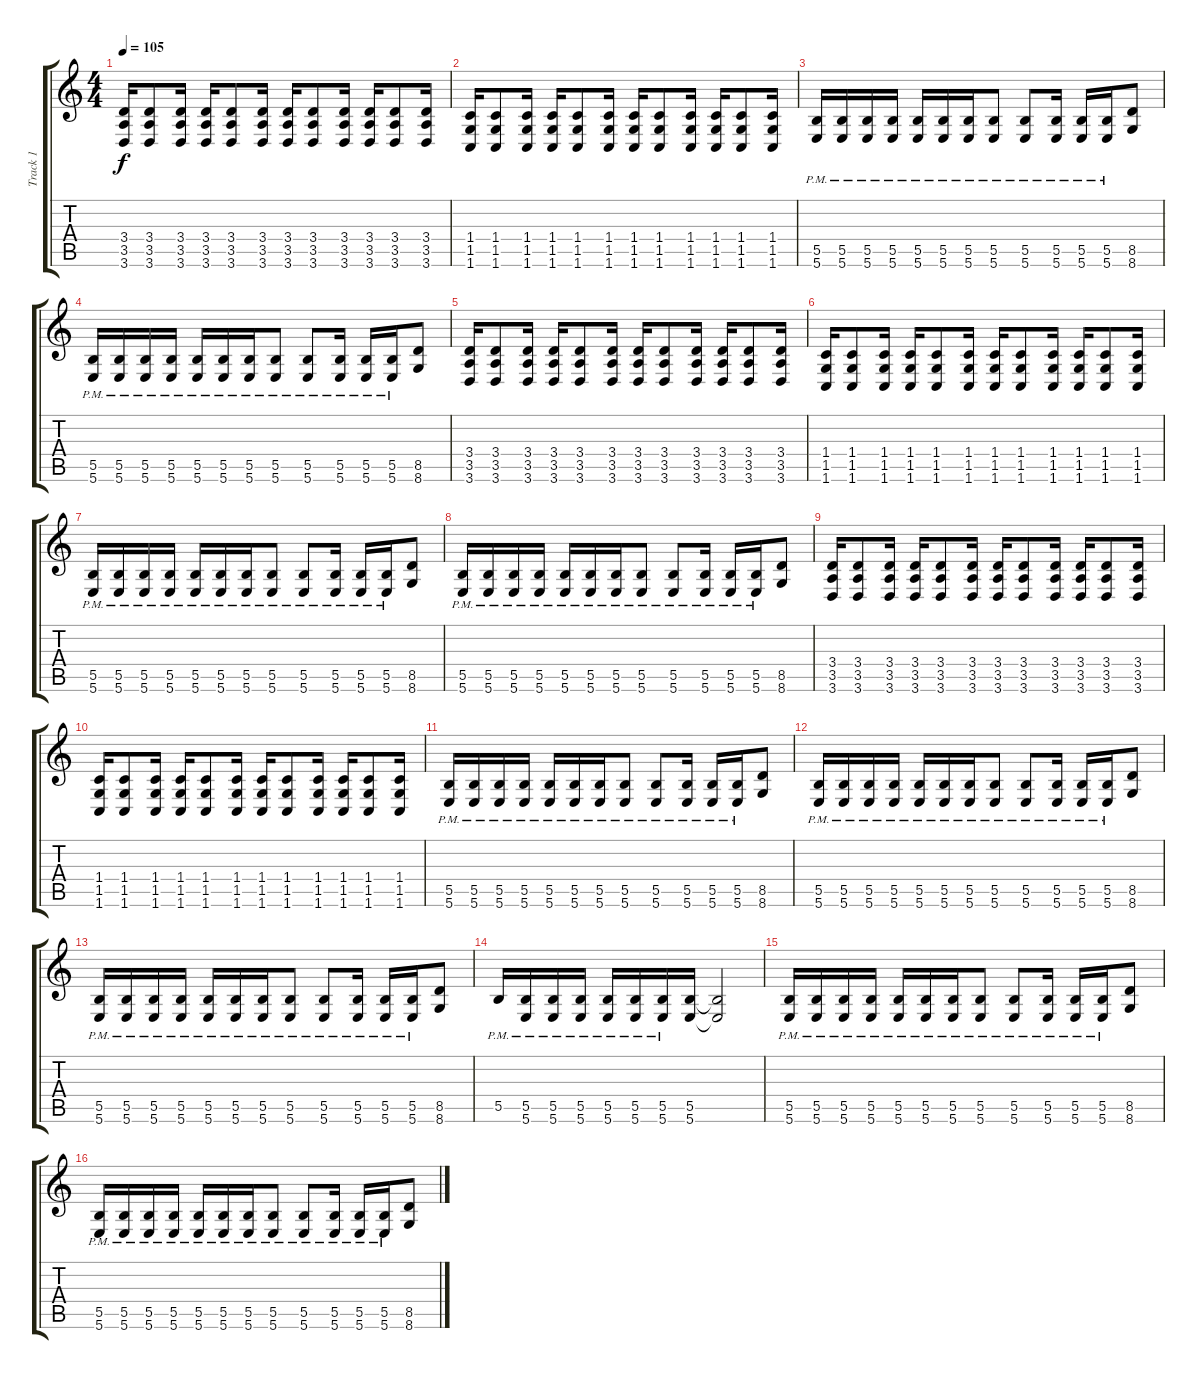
\track ("Track 1" "Track 1") {instrument distortionguitar}
\staff {score tabs}
\tuning (Db4 Ab3 E3 B2 Gb2 B1) {hide}
\ts (4 4)
\tempo 105
\clef g2
\ks c
(3.4 3.5 3.6).16{dy f} (3.4 3.5 3.6).8 (3.4 3.5 3.6).16 (3.4 3.5 3.6).16 (3.4 3.5 3.6).8 (3.4 3.5 3.6).16 (3.4 3.5 3.6).16 (3.4 3.5 3.6).8 (3.4 3.5 3.6).16 (3.4 3.5 3.6).16 (3.4 3.5 3.6).8 (3.4 3.5 3.6).16 |
(1.4 1.5 1.6).16 (1.4 1.5 1.6).8 (1.4 1.5 1.6).16 (1.4 1.5 1.6).16 (1.4 1.5 1.6).8 (1.4 1.5 1.6).16 (1.4 1.5 1.6).16 (1.4 1.5 1.6).8 (1.4 1.5 1.6).16 (1.4 1.5 1.6).16 (1.4 1.5 1.6).8 (1.4 1.5 1.6).16 |
(5.5{pm} 5.6{pm}).16 (5.5{pm} 5.6{pm}).16 (5.5{pm} 5.6{pm}).16 (5.5{pm} 5.6{pm}).16 (5.5{pm} 5.6{pm}).16 (5.5{pm} 5.6{pm}).16 (5.5{pm} 5.6{pm}).16 (5.5{pm} 5.6{pm}).8 (5.5{pm} 5.6{pm}).8 (5.5{pm} 5.6{pm}).16 (5.5{pm} 5.6{pm}).16 (5.5{pm} 5.6{pm}).16 (8.5 8.6).8 |
(5.5{pm} 5.6{pm}).16 (5.5{pm} 5.6{pm}).16 (5.5{pm} 5.6{pm}).16 (5.5{pm} 5.6{pm}).16 (5.5{pm} 5.6{pm}).16 (5.5{pm} 5.6{pm}).16 (5.5{pm} 5.6{pm}).16 (5.5{pm} 5.6{pm}).8 (5.5{pm} 5.6{pm}).8 (5.5{pm} 5.6{pm}).16 (5.5{pm} 5.6{pm}).16 (5.5{pm} 5.6{pm}).16 (8.5 8.6).8 |
(3.4 3.5 3.6).16 (3.4 3.5 3.6).8 (3.4 3.5 3.6).16 (3.4 3.5 3.6).16 (3.4 3.5 3.6).8 (3.4 3.5 3.6).16 (3.4 3.5 3.6).16 (3.4 3.5 3.6).8 (3.4 3.5 3.6).16 (3.4 3.5 3.6).16 (3.4 3.5 3.6).8 (3.4 3.5 3.6).16 |
(1.4 1.5 1.6).16 (1.4 1.5 1.6).8 (1.4 1.5 1.6).16 (1.4 1.5 1.6).16 (1.4 1.5 1.6).8 (1.4 1.5 1.6).16 (1.4 1.5 1.6).16 (1.4 1.5 1.6).8 (1.4 1.5 1.6).16 (1.4 1.5 1.6).16 (1.4 1.5 1.6).8 (1.4 1.5 1.6).16 |
(5.5{pm} 5.6{pm}).16 (5.5{pm} 5.6{pm}).16 (5.5{pm} 5.6{pm}).16 (5.5{pm} 5.6{pm}).16 (5.5{pm} 5.6{pm}).16 (5.5{pm} 5.6{pm}).16 (5.5{pm} 5.6{pm}).16 (5.5{pm} 5.6{pm}).8 (5.5{pm} 5.6{pm}).8 (5.5{pm} 5.6{pm}).16 (5.5{pm} 5.6{pm}).16 (5.5{pm} 5.6{pm}).16 (8.5 8.6).8 |
(5.5{pm} 5.6{pm}).16 (5.5{pm} 5.6{pm}).16 (5.5{pm} 5.6{pm}).16 (5.5{pm} 5.6{pm}).16 (5.5{pm} 5.6{pm}).16 (5.5{pm} 5.6{pm}).16 (5.5{pm} 5.6{pm}).16 (5.5{pm} 5.6{pm}).8 (5.5{pm} 5.6{pm}).8 (5.5{pm} 5.6{pm}).16 (5.5{pm} 5.6{pm}).16 (5.5{pm} 5.6{pm}).16 (8.5 8.6).8 |
(3.4 3.5 3.6).16 (3.4 3.5 3.6).8 (3.4 3.5 3.6).16 (3.4 3.5 3.6).16 (3.4 3.5 3.6).8 (3.4 3.5 3.6).16 (3.4 3.5 3.6).16 (3.4 3.5 3.6).8 (3.4 3.5 3.6).16 (3.4 3.5 3.6).16 (3.4 3.5 3.6).8 (3.4 3.5 3.6).16 |
(1.4 1.5 1.6).16 (1.4 1.5 1.6).8 (1.4 1.5 1.6).16 (1.4 1.5 1.6).16 (1.4 1.5 1.6).8 (1.4 1.5 1.6).16 (1.4 1.5 1.6).16 (1.4 1.5 1.6).8 (1.4 1.5 1.6).16 (1.4 1.5 1.6).16 (1.4 1.5 1.6).8 (1.4 1.5 1.6).16 |
(5.5{pm} 5.6{pm}).16 (5.5{pm} 5.6{pm}).16 (5.5{pm} 5.6{pm}).16 (5.5{pm} 5.6{pm}).16 (5.5{pm} 5.6{pm}).16 (5.5{pm} 5.6{pm}).16 (5.5{pm} 5.6{pm}).16 (5.5{pm} 5.6{pm}).8 (5.5{pm} 5.6{pm}).8 (5.5{pm} 5.6{pm}).16 (5.5{pm} 5.6{pm}).16 (5.5{pm} 5.6{pm}).16 (8.5 8.6).8 |
(5.5{pm} 5.6{pm}).16 (5.5{pm} 5.6{pm}).16 (5.5{pm} 5.6{pm}).16 (5.5{pm} 5.6{pm}).16 (5.5{pm} 5.6{pm}).16 (5.5{pm} 5.6{pm}).16 (5.5{pm} 5.6{pm}).16 (5.5{pm} 5.6{pm}).8 (5.5{pm} 5.6{pm}).8 (5.5{pm} 5.6{pm}).16 (5.5{pm} 5.6{pm}).16 (5.5{pm} 5.6{pm}).16 (8.5 8.6).8 |
(5.5{pm} 5.6{pm}).16 (5.5{pm} 5.6{pm}).16 (5.5{pm} 5.6{pm}).16 (5.5{pm} 5.6{pm}).16 (5.5{pm} 5.6{pm}).16 (5.5{pm} 5.6{pm}).16 (5.5{pm} 5.6{pm}).16 (5.5{pm} 5.6{pm}).8 (5.5{pm} 5.6{pm}).8 (5.5{pm} 5.6{pm}).16 (5.5{pm} 5.6{pm}).16 (5.5{pm} 5.6{pm}).16 (8.5 8.6).8 |
5.5{pm}.16 (5.5{pm} 5.6{pm}).16 (5.5{pm} 5.6{pm}).16 (5.5{pm} 5.6{pm}).16 (5.5{pm} 5.6{pm}).16 (5.5{pm} 5.6{pm}).16 (5.5{pm} 5.6{pm}).16 (5.5 5.6).16 (5.5{t} 5.6{t}).2 |
(5.5{pm} 5.6{pm}).16 (5.5{pm} 5.6{pm}).16 (5.5{pm} 5.6{pm}).16 (5.5{pm} 5.6{pm}).16 (5.5{pm} 5.6{pm}).16 (5.5{pm} 5.6{pm}).16 (5.5{pm} 5.6{pm}).16 (5.5{pm} 5.6{pm}).8 (5.5{pm} 5.6{pm}).8 (5.5{pm} 5.6{pm}).16 (5.5{pm} 5.6{pm}).16 (5.5{pm} 5.6{pm}).16 (8.5 8.6).8 |
(5.5{pm} 5.6{pm}).16 (5.5{pm} 5.6{pm}).16 (5.5{pm} 5.6{pm}).16 (5.5{pm} 5.6{pm}).16 (5.5{pm} 5.6{pm}).16 (5.5{pm} 5.6{pm}).16 (5.5{pm} 5.6{pm}).16 (5.5{pm} 5.6{pm}).8 (5.5{pm} 5.6{pm}).8 (5.5{pm} 5.6{pm}).16 (5.5{pm} 5.6{pm}).16 (5.5{pm} 5.6{pm}).16 (8.5 8.6).8
